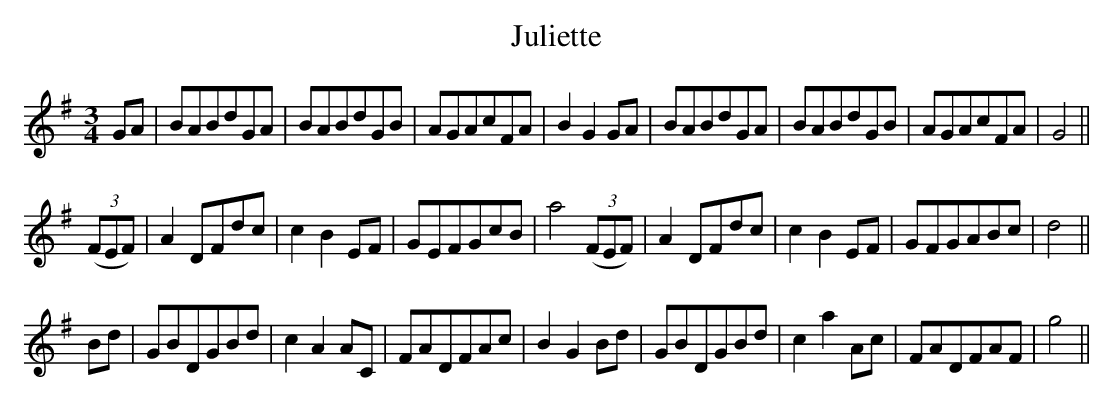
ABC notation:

X:1
T: Juliette
M:3/4
L:1/8
K:G
GA | BABdGA | BABdGB | AGAcFA | B2 G2 GA | BABdGA | BABdGB | AGAcFA | G4 ||
(3(FEF) | A2 DFdc | c2 B2 EF | GEFGcB | a4 (3(FEF) | A2 DFdc | c2 B2 EF | GFGABc | d4 ||
Bd | GBDGBd | c2 A2 AC | FADFAc | B2 G2 Bd | GBDGBd | c2 a2 Ac | FADFAF | g4 ||
